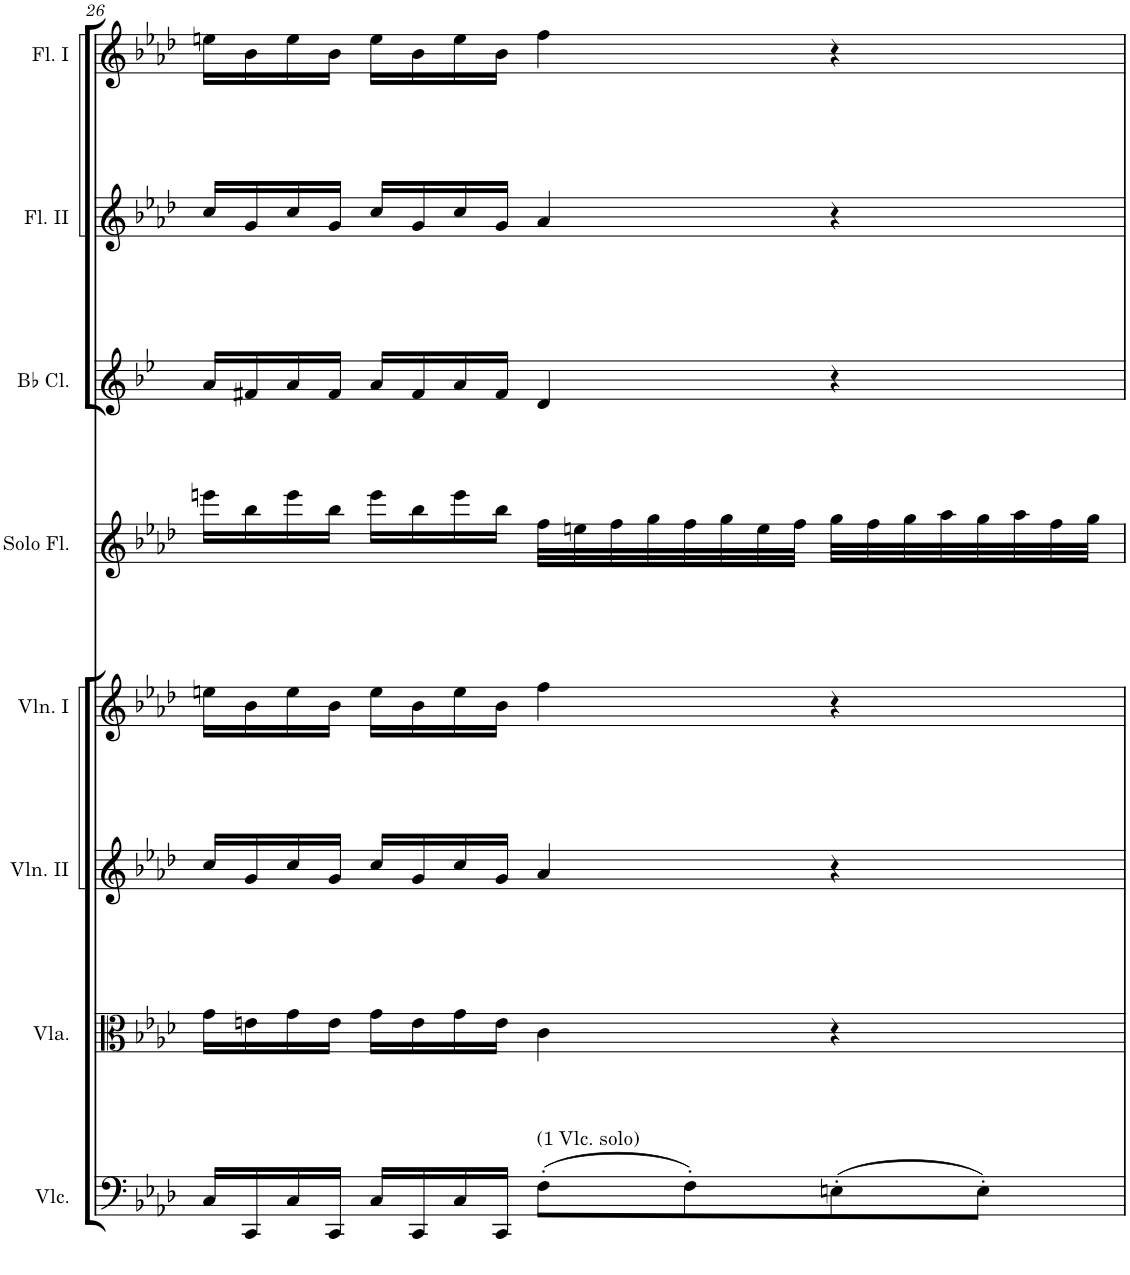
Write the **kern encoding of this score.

**kern	**kern	**kern	**kern	**kern	**kern	**kern	**kern
*part8	*part7	*part6	*part5	*part4	*part3	*part2	*part1
*staff8	*staff7	*staff6	*staff5	*staff4	*staff3	*staff2	*staff1
*I"Violoncello	*I"Viola	*I"Violin II	*I"Violin I	*I"Solo Flute	*I"Bb Clarinet	*I"Flute II	*I"Flute I
*I'Vlc.	*I'Vla.	*I'Vln. II	*I'Vln. I	*I'Solo Fl.	*I'Bb Cl.	*I'Fl. II	*I'Fl. I
!!LO:PB:g=z
*clefF4	*clefC3	*clefG2	*clefG2	*clefG2	*clefG2	*clefG2	*clefG2
*	*	*	*	*	*Trd1c2	*	*
*k[b-e-a-d-]	*k[b-e-a-d-]	*k[b-e-a-d-]	*k[b-e-a-d-]	*k[b-e-a-d-]	*k[b-e-]	*k[b-e-a-d-]	*k[b-e-a-d-]
*M4/4	*M4/4	*M4/4	*M4/4	*M4/4	*M4/4	*M4/4	*M4/4
*met(c)	*met(c)	*met(c)	*met(c)	*met(c)	*met(c)	*met(c)	*met(c)
=26	=26	=26	=26	=26	=26	=26	=26
16C/LL	16g\LL	16cc/LL	16een\LL	16eeen\LL	16a/LL	16cc/LL	16een\LL
16CC/	16en\	16g/	16b-\	16bb-\	16f#X/	16g/	16b-\
16C/	16g\	16cc/	16ee\	16eee\	16a/	16cc/	16ee\
16CC/JJ	16e\JJ	16g/JJ	16b-\JJ	16bb-\JJ	16f#/JJ	16g/JJ	16b-\JJ
16C/LL	16g\LL	16cc/LL	16ee\LL	16eee\LL	16a/LL	16cc/LL	16ee\LL
16CC/	16e\	16g/	16b-\	16bb-\	16f#/	16g/	16b-\
16C/	16g\	16cc/	16ee\	16eee\	16a/	16cc/	16ee\
16CC/JJ	16e\JJ	16g/JJ	16b-\JJ	16bb-\JJ	16f#/JJ	16g/JJ	16b-\JJ
!LO:TX:a:t=(1 Vlc. solo)	!	!	!	!	!	!	!
(8F'\L	4c\	4a-/	4ff\	32ff\LLL	4d/	4a-/	4ff\
.	.	.	.	32een\	.	.	.
.	.	.	.	32ff\	.	.	.
.	.	.	.	32gg\	.	.	.
8F'\)	.	.	.	32ff\	.	.	.
.	.	.	.	32gg\	.	.	.
.	.	.	.	32ee\	.	.	.
.	.	.	.	32ff\JJJ	.	.	.
(8En'\	4r	4r	4r	32gg\LLL	4r	4r	4r
.	.	.	.	32ff\	.	.	.
.	.	.	.	32gg\	.	.	.
.	.	.	.	32aa-\	.	.	.
8E'\J)	.	.	.	32gg\	.	.	.
.	.	.	.	32aa-\	.	.	.
.	.	.	.	32ff\	.	.	.
.	.	.	.	32gg\JJJ	.	.	.
=	=	=	=	=	=	=	=
*-	*-	*-	*-	*-	*-	*-	*-
